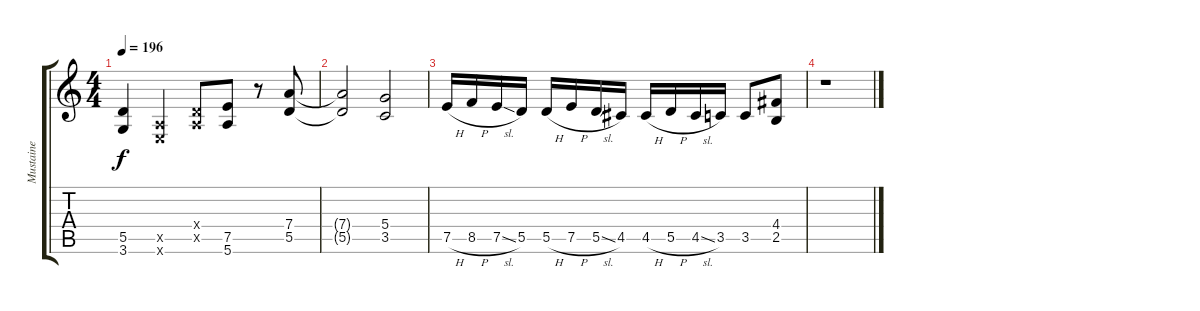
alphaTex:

\track ("Mustaine" "Mustaine") {instrument distortionguitar}
\staff {score tabs}
\tuning (E4 B3 G3 D3 A2 E2) {hide}
\ts (4 4)
\tempo 196
\clef g2
\ks c
(5.5{t} 3.6{t}).4{dy f} (0.5{x} 0.6{x}).4 (0.4{x} 0.5{x}).8 (7.5 5.6).8 r.8 (7.4 5.5).8 |
(7.4{t} 5.5{t}).2 (5.4 3.5).2 |
7.5{h}.16 8.5{h}.16 7.5{sl}.16 5.5.16 5.5{h}.16 7.5{h}.16 5.5{sl}.16 4.5.16 4.5{h}.16 5.5{h}.16 4.5{sl}.16 3.5.16 3.5.8 (4.4 2.5).8 |
r.1
